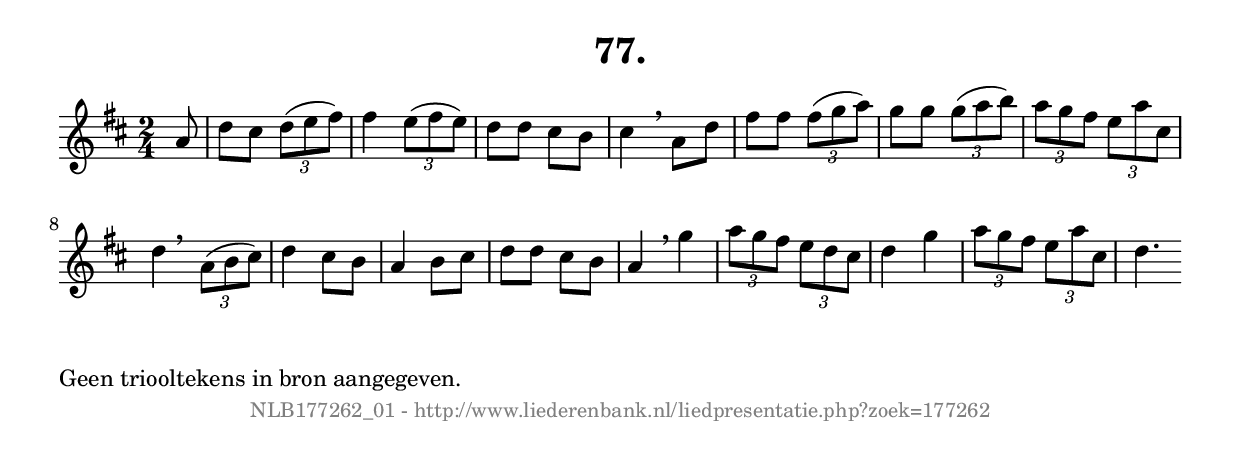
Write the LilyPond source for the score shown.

%
% produced by wce2krn 1.64 (7 June 2014)
%
\version"2.16"
#(append! paper-alist '(("long" . (cons (* 210 mm) (* 2000 mm)))))
#(set-default-paper-size "long")
sb = {\breathe}
mBreak = {\breathe }
bBreak = {\breathe }
x = {\once\override NoteHead #'style = #'cross }
gl=\glissando
itime={\override Staff.TimeSignature #'stencil = ##f }
ficta = {\once\set suggestAccidentals = ##t}
fine = {\once\override Score.RehearsalMark #'self-alignment-X = #1 \mark \markup {\italic{Fine}}}
dc = {\once\override Score.RehearsalMark #'self-alignment-X = #1 \mark \markup {\italic{D.C.}}}
dcf = {\once\override Score.RehearsalMark #'self-alignment-X = #1 \mark \markup {\italic{D.C. al Fine}}}
dcc = {\once\override Score.RehearsalMark #'self-alignment-X = #1 \mark \markup {\italic{D.C. al Coda}}}
ds = {\once\override Score.RehearsalMark #'self-alignment-X = #1 \mark \markup {\italic{D.S.}}}
dsf = {\once\override Score.RehearsalMark #'self-alignment-X = #1 \mark \markup {\italic{D.S. al Fine}}}
dsc = {\once\override Score.RehearsalMark #'self-alignment-X = #1 \mark \markup {\italic{D.S. al Coda}}}
pv = {\set Score.repeatCommands = #'((volta "1"))}
sv = {\set Score.repeatCommands = #'((volta "2"))}
tv = {\set Score.repeatCommands = #'((volta "3"))}
qv = {\set Score.repeatCommands = #'((volta "4"))}
xv = {\set Score.repeatCommands = #'((volta #f))}
\header{ tagline = ""
title = "77."
}
\score {{
\key d \major
\relative g'
{
\set melismaBusyProperties = #'()
\partial 32*4
\time 2/4
\tempo 4=120
\override Score.MetronomeMark #'transparent = ##t
\override Score.RehearsalMark #'break-visibility = #(vector #t #t #f)
a8 d cis \times 2/3 { d( e fis) } fis4 \times 2/3 { e8( fis e) } d d cis b cis4 \sb a8 d fis fis \times 2/3 { fis( g a) } g g \times 2/3 { g( a b) } \times 2/3 { a g fis } \times 2/3 { e a cis, } d4 \bar ":|:" \bBreak
\times 2/3 { a8( b cis) } d4 cis8 b a4 b8 cis d d cis b a4 \sb g' \times 2/3 { a8 g fis } \times 2/3 { e d cis } d4 g \times 2/3 { a8 g fis } \times 2/3 { e a cis, } d4. \bar ":|"
 }}
 \midi { }
 \layout {
            indent = 0.0\cm
}
}
\markup { \wordwrap-string #" 
Geen triooltekens in bron aangegeven.
"}
\markup { \vspace #0 } \markup { \with-color #grey \fill-line { \center-column { \smaller "NLB177262_01 - http://www.liederenbank.nl/liedpresentatie.php?zoek=177262" } } }
